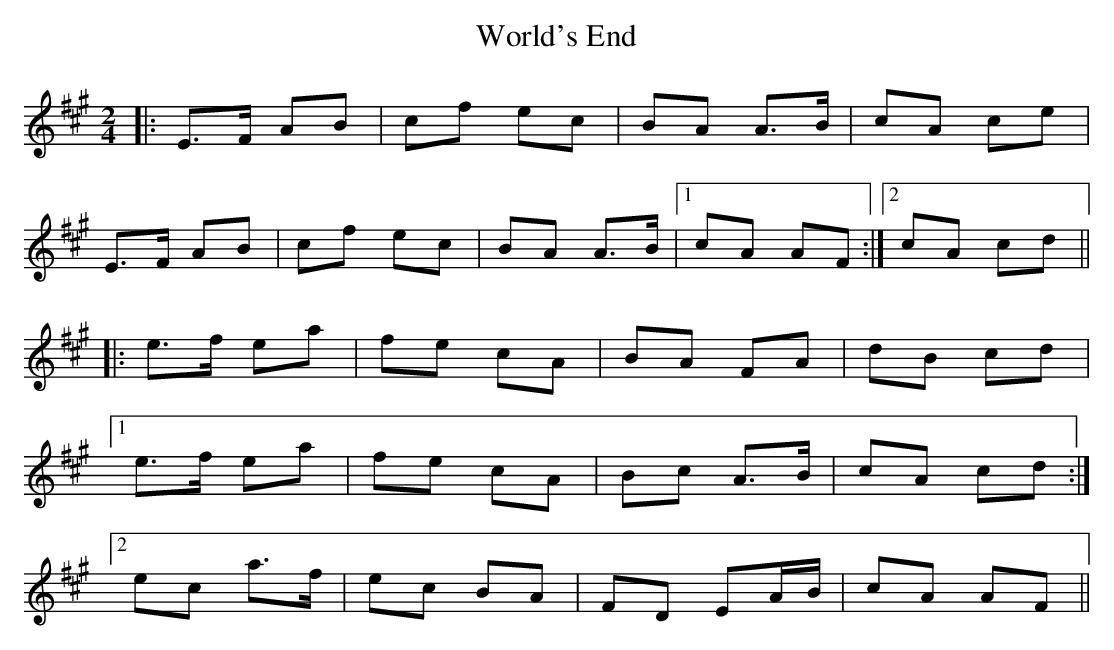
X:1
T: World's End
M: 2/4
L: 1/8
K: Amaj
|:E>F AB|cf ec|BA A>B|cA ce|
E>F AB|cf ec|BA A>B|1 cA AF:|2 cA cd||
|: e>f ea|fe cA|BA FA|dB cd|
[1 e>f ea|fe cA|Bc A>B|cA cd :|
[2 ec a>f|ec BA|FD EA/B/|cA AF||
